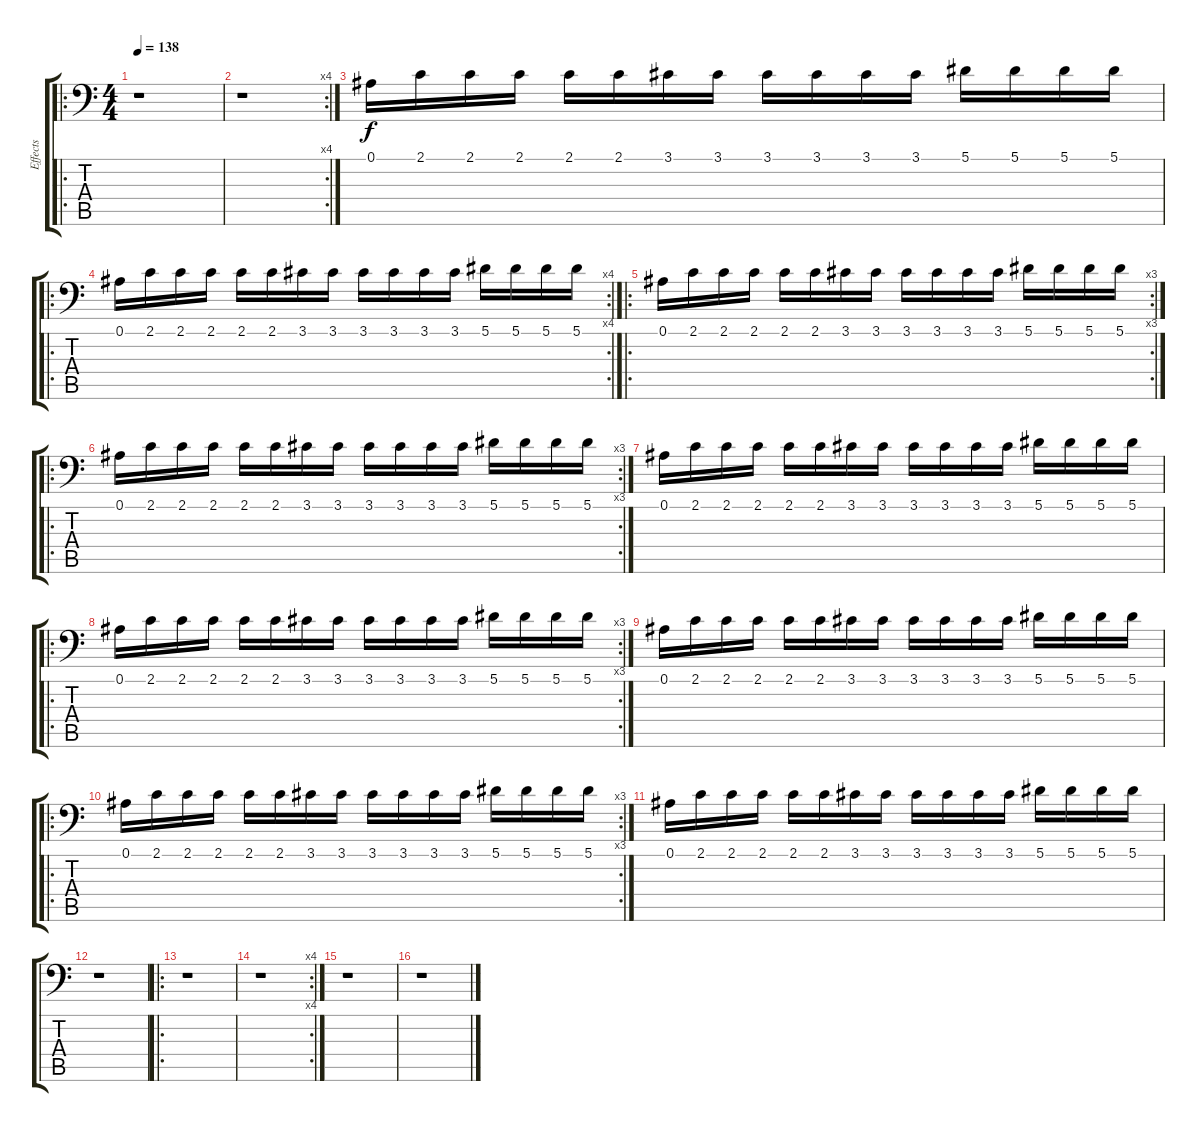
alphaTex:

\track ("Effects" "Effects") {instrument lead2sawtooth}
\staff {score tabs}
\tuning (Bb3 F3 Db3 Ab2 Eb2 Bb1) {hide}
\ro
\ts (4 4)
\tempo 138
\clef f4
\ks c
r.1{dy f} |
\rc 4
r.1 |
0.1.16 2.1.16 2.1.16 2.1.16 2.1.16 2.1.16 3.1.16 3.1.16 3.1.16 3.1.16 3.1.16 3.1.16 5.1.16 5.1.16 5.1.16 5.1.16 |
\ro
\rc 4
0.1.16 2.1.16 2.1.16 2.1.16 2.1.16 2.1.16 3.1.16 3.1.16 3.1.16 3.1.16 3.1.16 3.1.16 5.1.16 5.1.16 5.1.16 5.1.16 |
\ro
\rc 3
0.1.16 2.1.16 2.1.16 2.1.16 2.1.16 2.1.16 3.1.16 3.1.16 3.1.16 3.1.16 3.1.16 3.1.16 5.1.16 5.1.16 5.1.16 5.1.16 |
\ro
\rc 3
0.1.16 2.1.16 2.1.16 2.1.16 2.1.16 2.1.16 3.1.16 3.1.16 3.1.16 3.1.16 3.1.16 3.1.16 5.1.16 5.1.16 5.1.16 5.1.16 |
0.1.16 2.1.16 2.1.16 2.1.16 2.1.16 2.1.16 3.1.16 3.1.16 3.1.16 3.1.16 3.1.16 3.1.16 5.1.16 5.1.16 5.1.16 5.1.16 |
\ro
\rc 3
0.1.16 2.1.16 2.1.16 2.1.16 2.1.16 2.1.16 3.1.16 3.1.16 3.1.16 3.1.16 3.1.16 3.1.16 5.1.16 5.1.16 5.1.16 5.1.16 |
0.1.16 2.1.16 2.1.16 2.1.16 2.1.16 2.1.16 3.1.16 3.1.16 3.1.16 3.1.16 3.1.16 3.1.16 5.1.16 5.1.16 5.1.16 5.1.16 |
\ro
\rc 3
0.1.16 2.1.16 2.1.16 2.1.16 2.1.16 2.1.16 3.1.16 3.1.16 3.1.16 3.1.16 3.1.16 3.1.16 5.1.16 5.1.16 5.1.16 5.1.16 |
0.1.16 2.1.16 2.1.16 2.1.16 2.1.16 2.1.16 3.1.16 3.1.16 3.1.16 3.1.16 3.1.16 3.1.16 5.1.16 5.1.16 5.1.16 5.1.16 |
r.1 |
\ro
r.1 |
\rc 4
r.1 |
r.1 |
r.1
